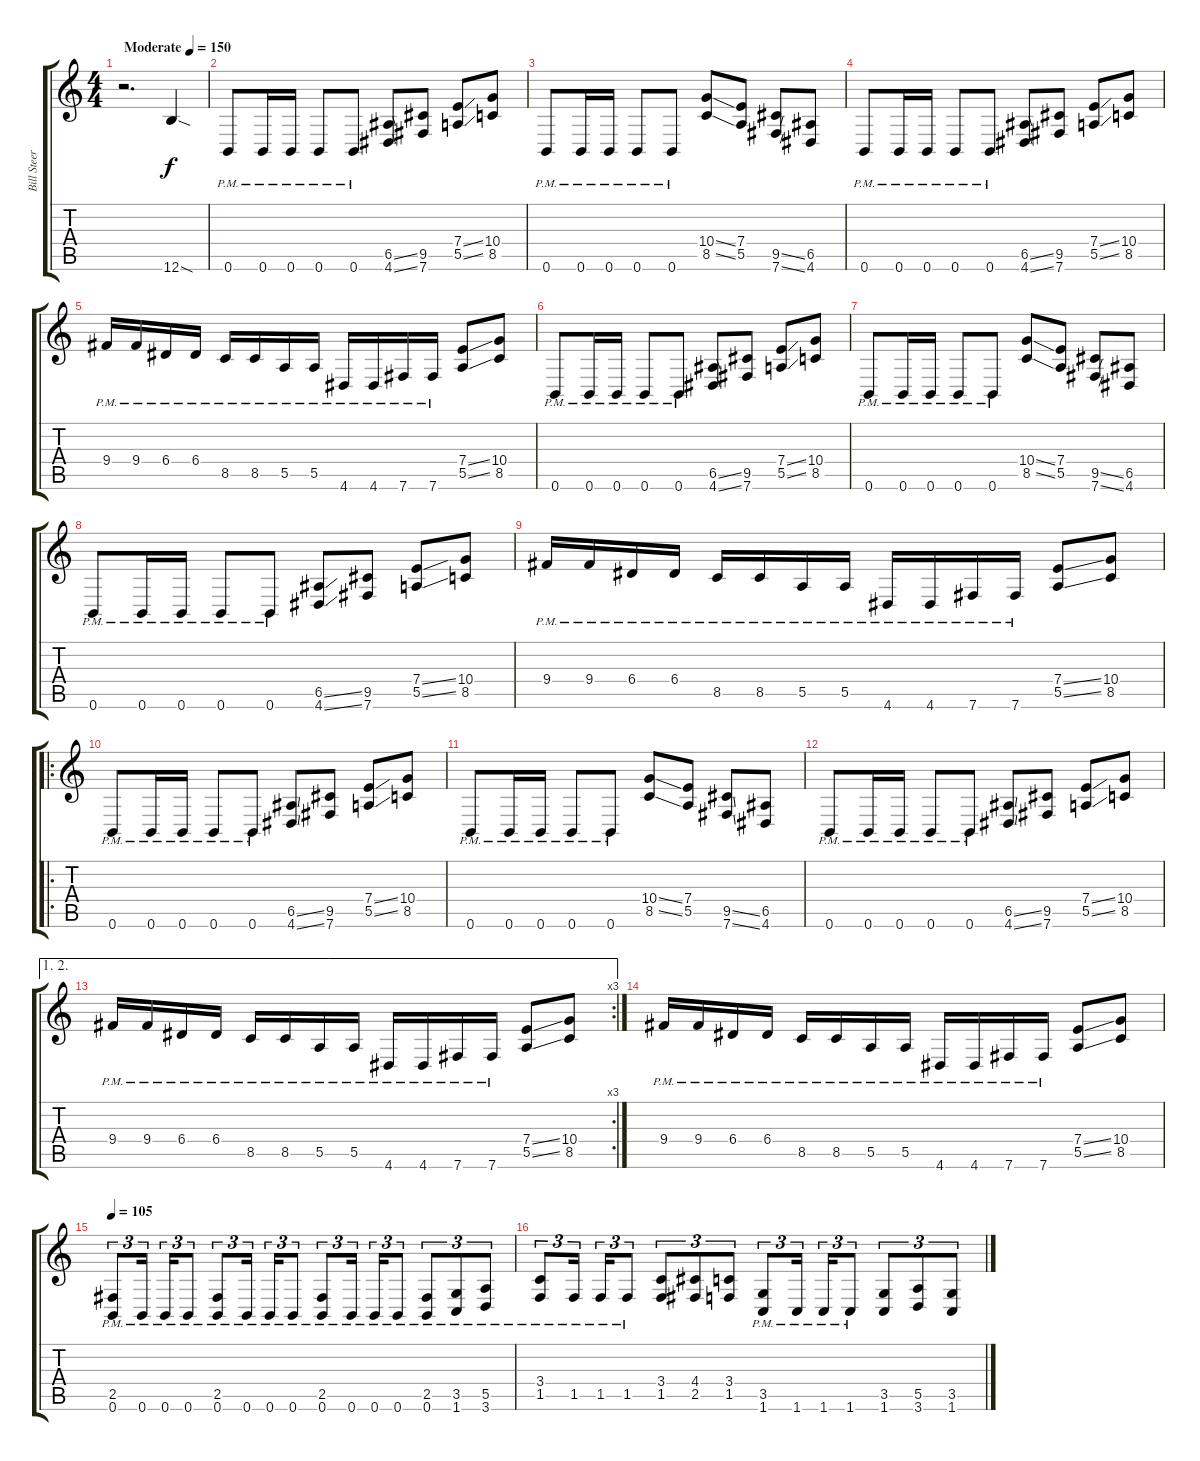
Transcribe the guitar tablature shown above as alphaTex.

\track ("Bill Steer (Rhythm)" "Bill Steer") {instrument distortionguitar}
\staff {score tabs}
\tuning (B3 Gb3 D3 A2 E2 B1) {hide}
\ts (4 4)
\tempo (150 "Moderate")
\clef g2
\ks c
r.2{d dy f instrument distortionguitar} 12.6{sod}.4 |
0.6{pm}.8 0.6{pm}.16 0.6{pm}.16 0.6{pm}.8 0.6{pm}.8 (6.5{ss} 4.6{ss}).8 (9.5 7.6).8 (7.4{ss} 5.5{ss}).8 (10.4 8.5).8 |
0.6{pm}.8 0.6{pm}.16 0.6{pm}.16 0.6{pm}.8 0.6{pm}.8 (10.4{ss} 8.5{ss}).8 (7.4 5.5).8 (9.5{ss} 7.6{ss}).8 (6.5 4.6).8 |
0.6{pm}.8 0.6{pm}.16 0.6{pm}.16 0.6{pm}.8 0.6{pm}.8 (6.5{ss} 4.6{ss}).8 (9.5 7.6).8 (7.4{ss} 5.5{ss}).8 (10.4 8.5).8 |
9.4{pm}.16 9.4{pm}.16 6.4{pm}.16 6.4{pm}.16 8.5{pm}.16 8.5{pm}.16 5.5{pm}.16 5.5{pm}.16 4.6{pm}.16 4.6{pm}.16 7.6{pm}.16 7.6{pm}.16 (7.4{ss} 5.5{ss}).8 (10.4 8.5).8 |
0.6{pm}.8 0.6{pm}.16 0.6{pm}.16 0.6{pm}.8 0.6{pm}.8 (6.5{ss} 4.6{ss}).8 (9.5 7.6).8 (7.4{ss} 5.5{ss}).8 (10.4 8.5).8 |
0.6{pm}.8 0.6{pm}.16 0.6{pm}.16 0.6{pm}.8 0.6{pm}.8 (10.4{ss} 8.5{ss}).8 (7.4 5.5).8 (9.5{ss} 7.6{ss}).8 (6.5 4.6).8 |
0.6{pm}.8 0.6{pm}.16 0.6{pm}.16 0.6{pm}.8 0.6{pm}.8 (6.5{ss} 4.6{ss}).8 (9.5 7.6).8 (7.4{ss} 5.5{ss}).8 (10.4 8.5).8 |
9.4{pm}.16 9.4{pm}.16 6.4{pm}.16 6.4{pm}.16 8.5{pm}.16 8.5{pm}.16 5.5{pm}.16 5.5{pm}.16 4.6{pm}.16 4.6{pm}.16 7.6{pm}.16 7.6{pm}.16 (7.4{ss} 5.5{ss}).8 (10.4 8.5).8 |
\ro
0.6{pm}.8 0.6{pm}.16 0.6{pm}.16 0.6{pm}.8 0.6{pm}.8 (6.5{ss} 4.6{ss}).8 (9.5 7.6).8 (7.4{ss} 5.5{ss}).8 (10.4 8.5).8 |
0.6{pm}.8 0.6{pm}.16 0.6{pm}.16 0.6{pm}.8 0.6{pm}.8 (10.4{ss} 8.5{ss}).8 (7.4 5.5).8 (9.5{ss} 7.6{ss}).8 (6.5 4.6).8 |
0.6{pm}.8 0.6{pm}.16 0.6{pm}.16 0.6{pm}.8 0.6{pm}.8 (6.5{ss} 4.6{ss}).8 (9.5 7.6).8 (7.4{ss} 5.5{ss}).8 (10.4 8.5).8 |
\ae (1 2)
\rc 3
9.4{pm}.16 9.4{pm}.16 6.4{pm}.16 6.4{pm}.16 8.5{pm}.16 8.5{pm}.16 5.5{pm}.16 5.5{pm}.16 4.6{pm}.16 4.6{pm}.16 7.6{pm}.16 7.6{pm}.16 (7.4{ss} 5.5{ss}).8 (10.4 8.5).8 |
9.4{pm}.16 9.4{pm}.16 6.4{pm}.16 6.4{pm}.16 8.5{pm}.16 8.5{pm}.16 5.5{pm}.16 5.5{pm}.16 4.6{pm}.16 4.6{pm}.16 7.6{pm}.16 7.6{pm}.16 (7.4{ss} 5.5{ss}).8 (10.4 8.5).8 |
\tempo 105
(2.5{pm} 0.6{pm}).8{tu (3 2)} 0.6{pm}.16{tu (3 2) beam splitsecondary} 0.6{pm}.16{tu (3 2)} 0.6{pm}.8{tu (3 2)} (2.5{pm} 0.6{pm}).8{tu (3 2)} 0.6{pm}.16{tu (3 2) beam splitsecondary} 0.6{pm}.16{tu (3 2)} 0.6{pm}.8{tu (3 2)} (2.5{pm} 0.6{pm}).8{tu (3 2)} 0.6{pm}.16{tu (3 2) beam splitsecondary} 0.6{pm}.16{tu (3 2)} 0.6{pm}.8{tu (3 2)} (2.5{pm} 0.6{pm}).8{tu (3 2)} (3.5{pm} 1.6{pm}).8{tu (3 2)} (5.5{pm} 3.6{pm}).8{tu (3 2)} |
(3.4{pm} 1.5{pm}).8{tu (3 2)} 1.5{pm}.16{tu (3 2) beam splitsecondary} 1.5{pm}.16{tu (3 2)} 1.5{pm}.8{tu (3 2)} (3.4 1.5).8{tu (3 2)} (4.4 2.5).8{tu (3 2)} (3.4 1.5).8{tu (3 2)} (3.5{pm} 1.6{pm}).8{tu (3 2)} 1.6{pm}.16{tu (3 2) beam splitsecondary} 1.6{pm}.16{tu (3 2)} 1.6{pm}.8{tu (3 2)} (3.5 1.6).8{tu (3 2)} (5.5 3.6).8{tu (3 2)} (3.5 1.6).8{tu (3 2)}
